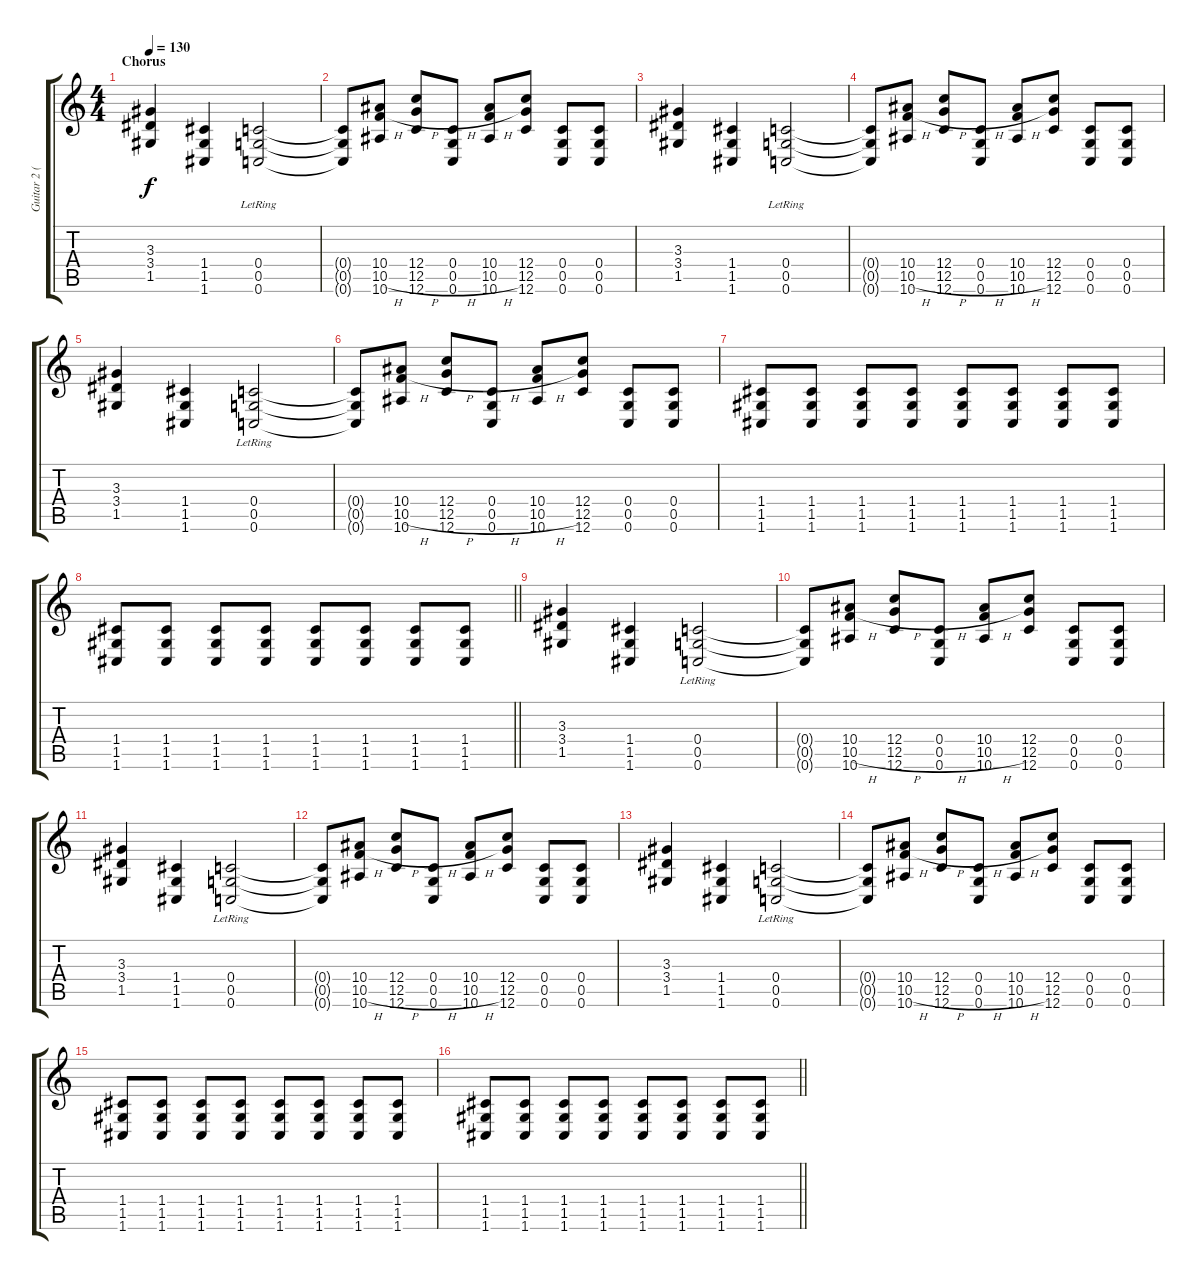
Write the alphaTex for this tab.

\track ("Guitar 2 (Marc Rizzo)" "Guitar 2 (") {instrument distortionguitar}
\staff {score tabs}
\tuning (D4 A3 F3 C3 G2 C2) {hide}
\ts (4 4)
\section ("" "Chorus")
\tempo 130
\clef g2
\ks c
(3.3 3.4 1.5).4{dy f} (1.4 1.5 1.6).4 (0.4{lr} 0.5{lr} 0.6{lr}).2 |
(0.4{t} 0.5{t} 0.6{t}).8 (10.4 10.5{h} 10.6).8 (12.4 12.5{h} 12.6).8 (0.4 0.5{h} 0.6).8 (10.4 10.5{h} 10.6).8 (12.4 12.5 12.6).8 (0.4 0.5 0.6).8 (0.4 0.5 0.6).8 |
(3.3 3.4 1.5).4 (1.4 1.5 1.6).4 (0.4{lr} 0.5{lr} 0.6{lr}).2 |
(0.4{t} 0.5{t} 0.6{t}).8 (10.4 10.5{h} 10.6).8 (12.4 12.5{h} 12.6).8 (0.4 0.5{h} 0.6).8 (10.4 10.5{h} 10.6).8 (12.4 12.5 12.6).8 (0.4 0.5 0.6).8 (0.4 0.5 0.6).8 |
(3.3 3.4 1.5).4 (1.4 1.5 1.6).4 (0.4{lr} 0.5{lr} 0.6{lr}).2 |
(0.4{t} 0.5{t} 0.6{t}).8 (10.4 10.5{h} 10.6).8 (12.4 12.5{h} 12.6).8 (0.4 0.5{h} 0.6).8 (10.4 10.5{h} 10.6).8 (12.4 12.5 12.6).8 (0.4 0.5 0.6).8 (0.4 0.5 0.6).8 |
(1.4 1.5 1.6).8 (1.4 1.5 1.6).8 (1.4 1.5 1.6).8 (1.4 1.5 1.6).8 (1.4 1.5 1.6).8 (1.4 1.5 1.6).8 (1.4 1.5 1.6).8 (1.4 1.5 1.6).8 |
\barLineRight lightlight
(1.4 1.5 1.6).8 (1.4 1.5 1.6).8 (1.4 1.5 1.6).8 (1.4 1.5 1.6).8 (1.4 1.5 1.6).8 (1.4 1.5 1.6).8 (1.4 1.5 1.6).8 (1.4 1.5 1.6).8 |
(3.3 3.4 1.5).4 (1.4 1.5 1.6).4 (0.4{lr} 0.5{lr} 0.6{lr}).2 |
(0.4{t} 0.5{t} 0.6{t}).8 (10.4 10.5{h} 10.6).8 (12.4 12.5{h} 12.6).8 (0.4 0.5{h} 0.6).8 (10.4 10.5{h} 10.6).8 (12.4 12.5 12.6).8 (0.4 0.5 0.6).8 (0.4 0.5 0.6).8 |
(3.3 3.4 1.5).4 (1.4 1.5 1.6).4 (0.4{lr} 0.5{lr} 0.6{lr}).2 |
(0.4{t} 0.5{t} 0.6{t}).8 (10.4 10.5{h} 10.6).8 (12.4 12.5{h} 12.6).8 (0.4 0.5{h} 0.6).8 (10.4 10.5{h} 10.6).8 (12.4 12.5 12.6).8 (0.4 0.5 0.6).8 (0.4 0.5 0.6).8 |
(3.3 3.4 1.5).4 (1.4 1.5 1.6).4 (0.4{lr} 0.5{lr} 0.6{lr}).2 |
(0.4{t} 0.5{t} 0.6{t}).8 (10.4 10.5{h} 10.6).8 (12.4 12.5{h} 12.6).8 (0.4 0.5{h} 0.6).8 (10.4 10.5{h} 10.6).8 (12.4 12.5 12.6).8 (0.4 0.5 0.6).8 (0.4 0.5 0.6).8 |
(1.4 1.5 1.6).8 (1.4 1.5 1.6).8 (1.4 1.5 1.6).8 (1.4 1.5 1.6).8 (1.4 1.5 1.6).8 (1.4 1.5 1.6).8 (1.4 1.5 1.6).8 (1.4 1.5 1.6).8 |
\barLineRight lightlight
(1.4 1.5 1.6).8 (1.4 1.5 1.6).8 (1.4 1.5 1.6).8 (1.4 1.5 1.6).8 (1.4 1.5 1.6).8 (1.4 1.5 1.6).8 (1.4 1.5 1.6).8 (1.4 1.5 1.6).8
